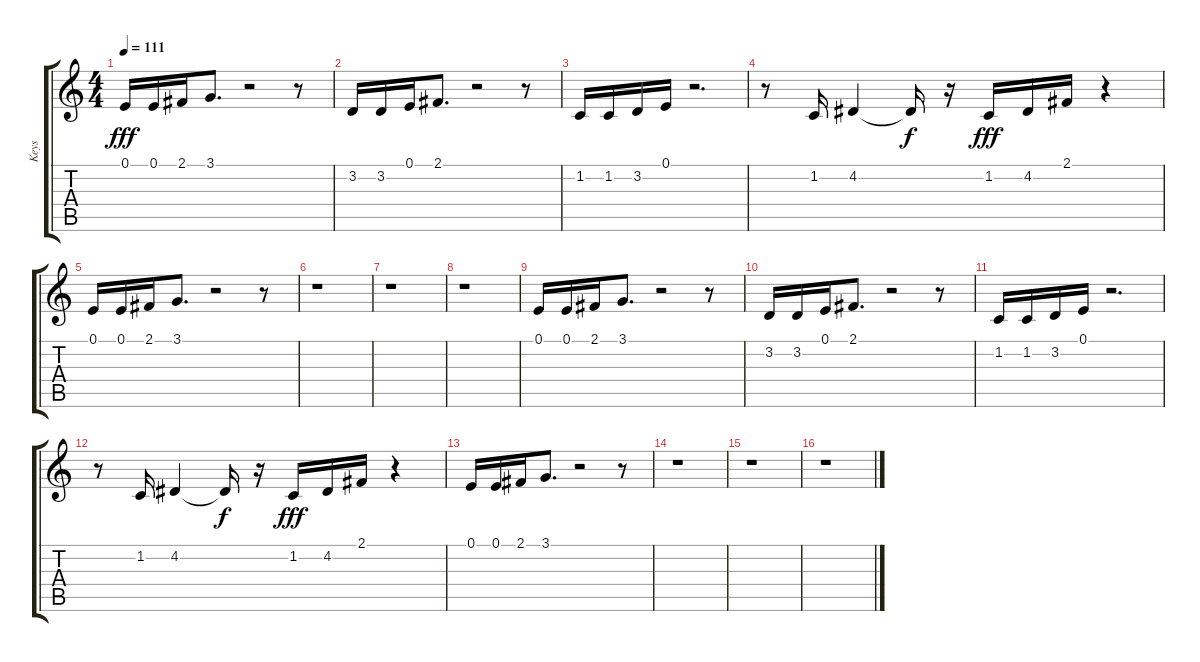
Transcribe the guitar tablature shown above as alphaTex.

\track ("Keys" "Keys") {instrument pizzicatostrings}
\staff {score tabs}
\tuning (E4 B3 G3 D3 A2 E2) {hide}
\ts (4 4)
\tempo 111
\clef g2
\ks c
0.1.16{dy fff volume 15 instrument pizzicatostrings} 0.1.16 2.1.16 3.1.8{d} r.2 r.8 |
3.2.16{volume 15 instrument pizzicatostrings} 3.2.16 0.1.16 2.1.8{d} r.2 r.8 |
1.2.16{volume 15 instrument pizzicatostrings} 1.2.16 3.2.16 0.1.16 r.2{d} |
r.8 1.2.16{volume 15 instrument pizzicatostrings} 4.2.4 4.2{t}.16{dy f} r.16 1.2.16{dy fff} 4.2.16 2.1.16 r.4 |
0.1.16{volume 15 instrument pizzicatostrings} 0.1.16 2.1.16 3.1.8{d} r.2 r.8 |
r.1 |
r.1 |
r.1 |
0.1.16{volume 15 instrument pizzicatostrings} 0.1.16 2.1.16 3.1.8{d} r.2 r.8 |
3.2.16{volume 15 instrument pizzicatostrings} 3.2.16 0.1.16 2.1.8{d} r.2 r.8 |
1.2.16{volume 15 instrument pizzicatostrings} 1.2.16 3.2.16 0.1.16 r.2{d} |
r.8 1.2.16{volume 15 instrument pizzicatostrings} 4.2.4 4.2{t}.16{dy f} r.16 1.2.16{dy fff} 4.2.16 2.1.16 r.4 |
0.1.16{volume 15 instrument pizzicatostrings} 0.1.16 2.1.16 3.1.8{d} r.2 r.8 |
r.1 |
r.1 |
r.1
